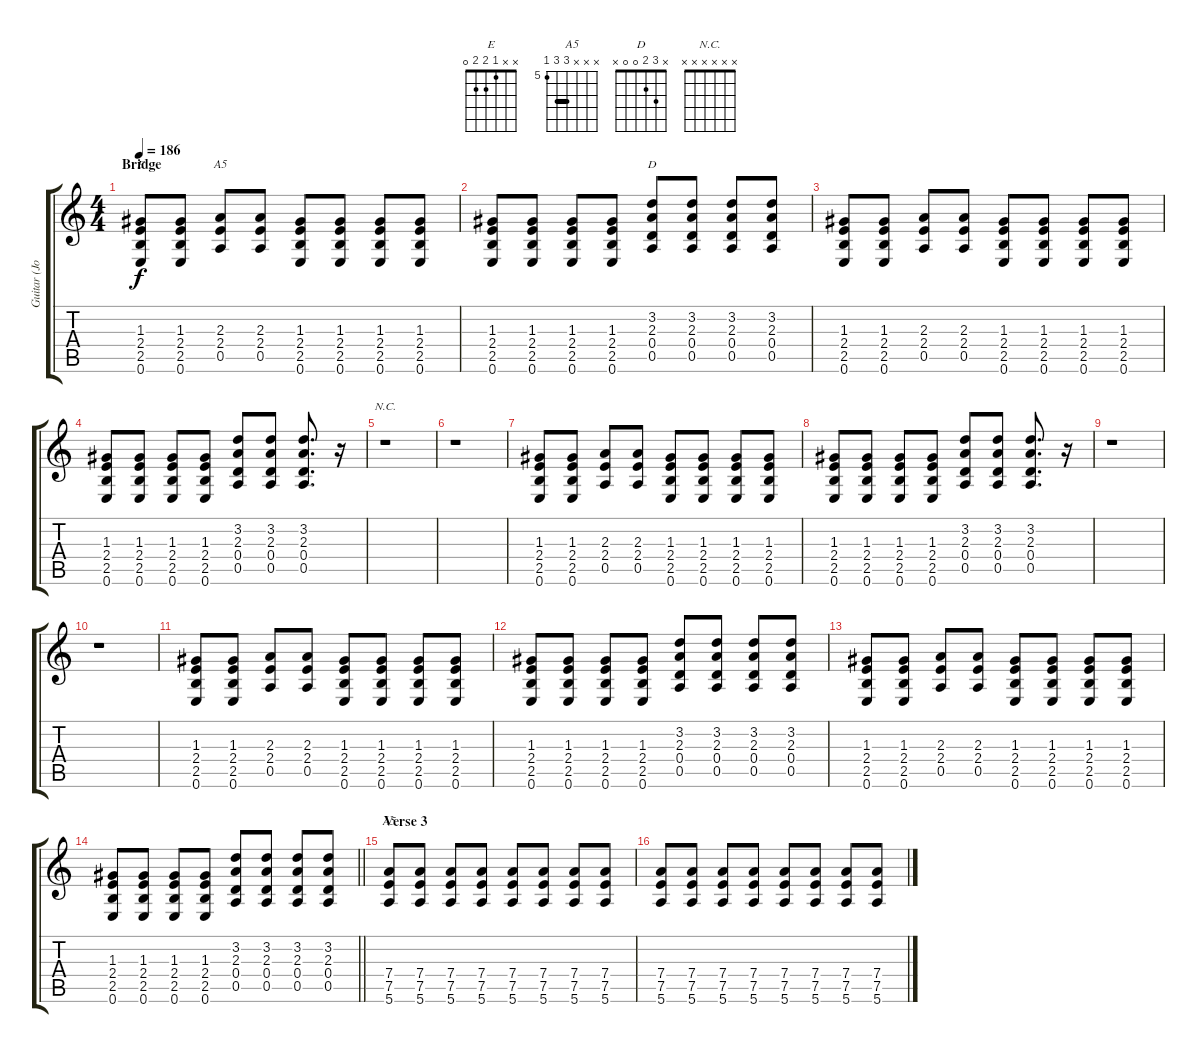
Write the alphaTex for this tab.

\track ("Guitar (Johnny)" "Guitar (Jo") {instrument distortionguitar}
\staff {score tabs}
\tuning (E4 B3 G3 D3 A2 E2) {hide}
\chord ("E" x x 1 2 2 0)
\chord ("A5" x x 2 2 0 x) {barre 2}
\chord ("D" x 3 2 0 0 x)
\chord ("N.C." x x x x x x)
\chord ("A5" x x x 7 7 5) {firstfret 5 barre 7}
\ts (4 4)
\section ("" "Bridge")
\tempo 186
\clef g2
\ks c
(1.3 2.4 2.5 0.6).8{ch "E" dy f} (1.3 2.4 2.5 0.6).8 (2.3 2.4 0.5).8{ch "A5"} (2.3 2.4 0.5).8 (1.3 2.4 2.5 0.6).8 (1.3 2.4 2.5 0.6).8 (1.3 2.4 2.5 0.6).8 (1.3 2.4 2.5 0.6).8 |
(1.3 2.4 2.5 0.6).8 (1.3 2.4 2.5 0.6).8 (1.3 2.4 2.5 0.6).8 (1.3 2.4 2.5 0.6).8 (3.2 2.3 0.4 0.5).8{ch "D"} (3.2 2.3 0.4 0.5).8 (3.2 2.3 0.4 0.5).8 (3.2 2.3 0.4 0.5).8 |
(1.3 2.4 2.5 0.6).8 (1.3 2.4 2.5 0.6).8 (2.3 2.4 0.5).8 (2.3 2.4 0.5).8 (1.3 2.4 2.5 0.6).8 (1.3 2.4 2.5 0.6).8 (1.3 2.4 2.5 0.6).8 (1.3 2.4 2.5 0.6).8 |
(1.3 2.4 2.5 0.6).8 (1.3 2.4 2.5 0.6).8 (1.3 2.4 2.5 0.6).8 (1.3 2.4 2.5 0.6).8 (3.2 2.3 0.4 0.5).8 (3.2 2.3 0.4 0.5).8 (3.2 2.3 0.4 0.5).8{d} r.16 |
r.1{ch "N.C."} |
r.1 |
(1.3 2.4 2.5 0.6).8 (1.3 2.4 2.5 0.6).8 (2.3 2.4 0.5).8 (2.3 2.4 0.5).8 (1.3 2.4 2.5 0.6).8 (1.3 2.4 2.5 0.6).8 (1.3 2.4 2.5 0.6).8 (1.3 2.4 2.5 0.6).8 |
(1.3 2.4 2.5 0.6).8 (1.3 2.4 2.5 0.6).8 (1.3 2.4 2.5 0.6).8 (1.3 2.4 2.5 0.6).8 (3.2 2.3 0.4 0.5).8 (3.2 2.3 0.4 0.5).8 (3.2 2.3 0.4 0.5).8{d} r.16 |
r.1 |
r.1 |
(1.3 2.4 2.5 0.6).8 (1.3 2.4 2.5 0.6).8 (2.3 2.4 0.5).8 (2.3 2.4 0.5).8 (1.3 2.4 2.5 0.6).8 (1.3 2.4 2.5 0.6).8 (1.3 2.4 2.5 0.6).8 (1.3 2.4 2.5 0.6).8 |
(1.3 2.4 2.5 0.6).8 (1.3 2.4 2.5 0.6).8 (1.3 2.4 2.5 0.6).8 (1.3 2.4 2.5 0.6).8 (3.2 2.3 0.4 0.5).8 (3.2 2.3 0.4 0.5).8 (3.2 2.3 0.4 0.5).8 (3.2 2.3 0.4 0.5).8 |
(1.3 2.4 2.5 0.6).8 (1.3 2.4 2.5 0.6).8 (2.3 2.4 0.5).8 (2.3 2.4 0.5).8 (1.3 2.4 2.5 0.6).8 (1.3 2.4 2.5 0.6).8 (1.3 2.4 2.5 0.6).8 (1.3 2.4 2.5 0.6).8 |
\barLineRight lightlight
(1.3 2.4 2.5 0.6).8 (1.3 2.4 2.5 0.6).8 (1.3 2.4 2.5 0.6).8 (1.3 2.4 2.5 0.6).8 (3.2 2.3 0.4 0.5).8 (3.2 2.3 0.4 0.5).8 (3.2 2.3 0.4 0.5).8 (3.2 2.3 0.4 0.5).8 |
\section ("" "Verse 3")
(7.4 7.5 5.6).8{ch "A5"} (7.4 7.5 5.6).8 (7.4 7.5 5.6).8 (7.4 7.5 5.6).8 (7.4 7.5 5.6).8 (7.4 7.5 5.6).8 (7.4 7.5 5.6).8 (7.4 7.5 5.6).8 |
(7.4 7.5 5.6).8 (7.4 7.5 5.6).8 (7.4 7.5 5.6).8 (7.4 7.5 5.6).8 (7.4 7.5 5.6).8 (7.4 7.5 5.6).8 (7.4 7.5 5.6).8 (7.4 7.5 5.6).8
